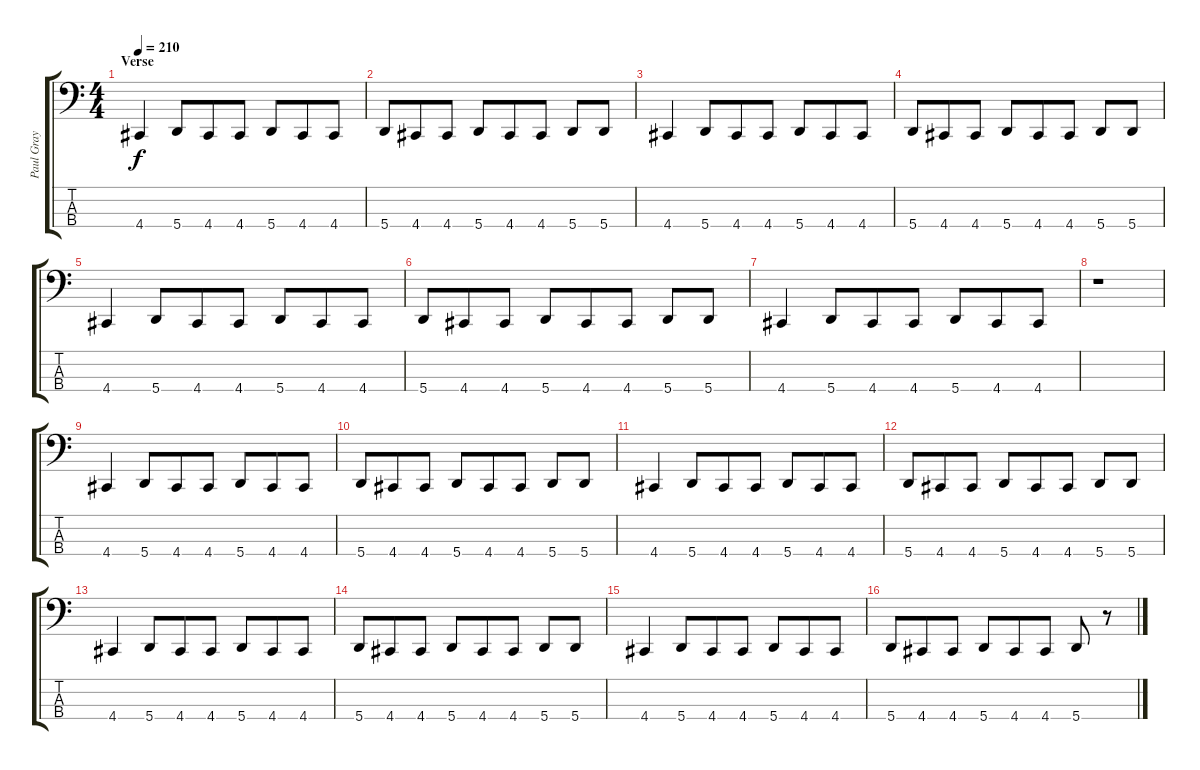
\track ("Paul Gray" "Paul Gray") {instrument electricbassfinger}
\staff {score tabs}
\tuning (C2 G1 D1 A0) {hide}
\ts (4 4)
\section ("" "Verse")
\tempo 210
\clef f4
\ks c
4.4.4{dy f} 5.4.8 4.4.8{beam merge} 4.4.8{beam split} 5.4.8{beam merge} 4.4.8 4.4.8 |
5.4.8 4.4.8{beam merge} 4.4.8{beam split} 5.4.8{beam merge} 4.4.8 4.4.8{beam split} 5.4.8 5.4.8 |
4.4.4 5.4.8 4.4.8{beam merge} 4.4.8{beam split} 5.4.8{beam merge} 4.4.8 4.4.8 |
5.4.8 4.4.8{beam merge} 4.4.8{beam split} 5.4.8{beam merge} 4.4.8 4.4.8{beam split} 5.4.8 5.4.8 |
4.4.4 5.4.8 4.4.8{beam merge} 4.4.8{beam split} 5.4.8{beam merge} 4.4.8 4.4.8 |
5.4.8 4.4.8{beam merge} 4.4.8{beam split} 5.4.8{beam merge} 4.4.8 4.4.8{beam split} 5.4.8 5.4.8 |
4.4.4 5.4.8 4.4.8{beam merge} 4.4.8{beam split} 5.4.8{beam merge} 4.4.8 4.4.8 |
r.1 |
4.4.4 5.4.8 4.4.8{beam merge} 4.4.8{beam split} 5.4.8{beam merge} 4.4.8 4.4.8 |
5.4.8 4.4.8{beam merge} 4.4.8{beam split} 5.4.8{beam merge} 4.4.8 4.4.8{beam split} 5.4.8 5.4.8 |
4.4.4 5.4.8 4.4.8{beam merge} 4.4.8{beam split} 5.4.8{beam merge} 4.4.8 4.4.8 |
5.4.8 4.4.8{beam merge} 4.4.8{beam split} 5.4.8{beam merge} 4.4.8 4.4.8{beam split} 5.4.8 5.4.8 |
4.4.4 5.4.8 4.4.8{beam merge} 4.4.8{beam split} 5.4.8{beam merge} 4.4.8 4.4.8 |
5.4.8 4.4.8{beam merge} 4.4.8{beam split} 5.4.8{beam merge} 4.4.8 4.4.8{beam split} 5.4.8 5.4.8 |
4.4.4 5.4.8 4.4.8{beam merge} 4.4.8{beam split} 5.4.8{beam merge} 4.4.8 4.4.8 |
5.4.8 4.4.8{beam merge} 4.4.8{beam split} 5.4.8{beam merge} 4.4.8 4.4.8{beam split} 5.4.8 r.8
